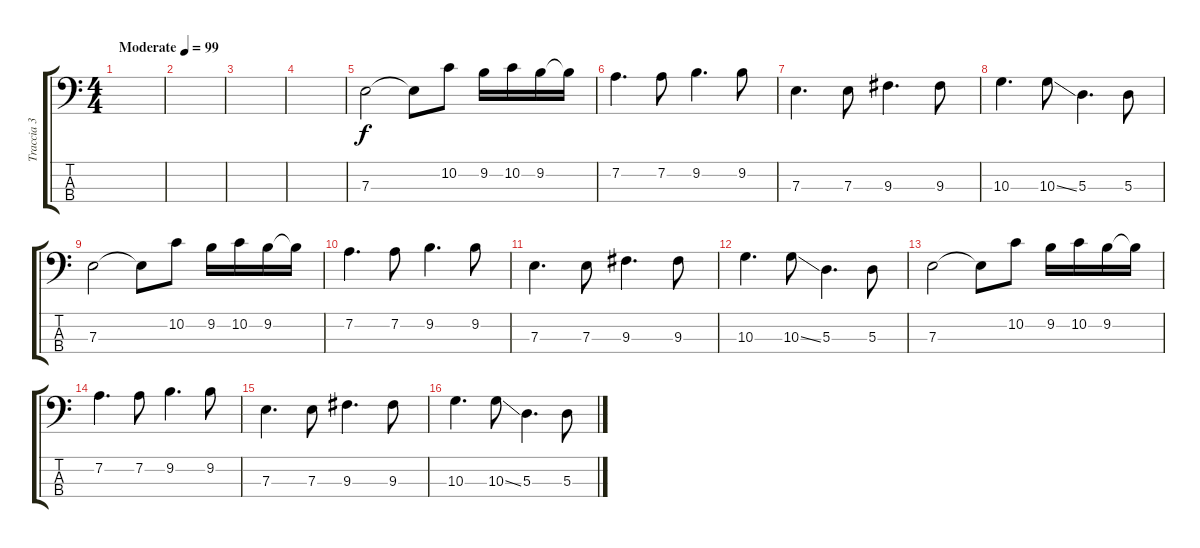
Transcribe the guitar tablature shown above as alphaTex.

\track ("Traccia 3" "Traccia 3") {instrument electricbassfinger}
\staff {score tabs}
\tuning (G2 D2 A1 E1) {hide}
\ts (4 4)
\tempo (99 "Moderate")
\clef f4
\ks c
|
|
|
|
7.3.2 7.3{t}.8 10.2.8 9.2.16 10.2.16 9.2.16 9.2{t}.16 |
7.2.4{d} 7.2.8 9.2.4{d} 9.2.8 |
7.3.4{d} 7.3.8 9.3.4{d} 9.3.8 |
10.3.4{d} 10.3{ss}.8 5.3.4{d} 5.3.8 |
7.3.2 7.3{t}.8 10.2.8 9.2.16 10.2.16 9.2.16 9.2{t}.16 |
7.2.4{d} 7.2.8 9.2.4{d} 9.2.8 |
7.3.4{d} 7.3.8 9.3.4{d} 9.3.8 |
10.3.4{d} 10.3{ss}.8 5.3.4{d} 5.3.8 |
7.3.2 7.3{t}.8 10.2.8 9.2.16 10.2.16 9.2.16 9.2{t}.16 |
7.2.4{d} 7.2.8 9.2.4{d} 9.2.8 |
7.3.4{d} 7.3.8 9.3.4{d} 9.3.8 |
10.3.4{d} 10.3{ss}.8 5.3.4{d} 5.3.8
